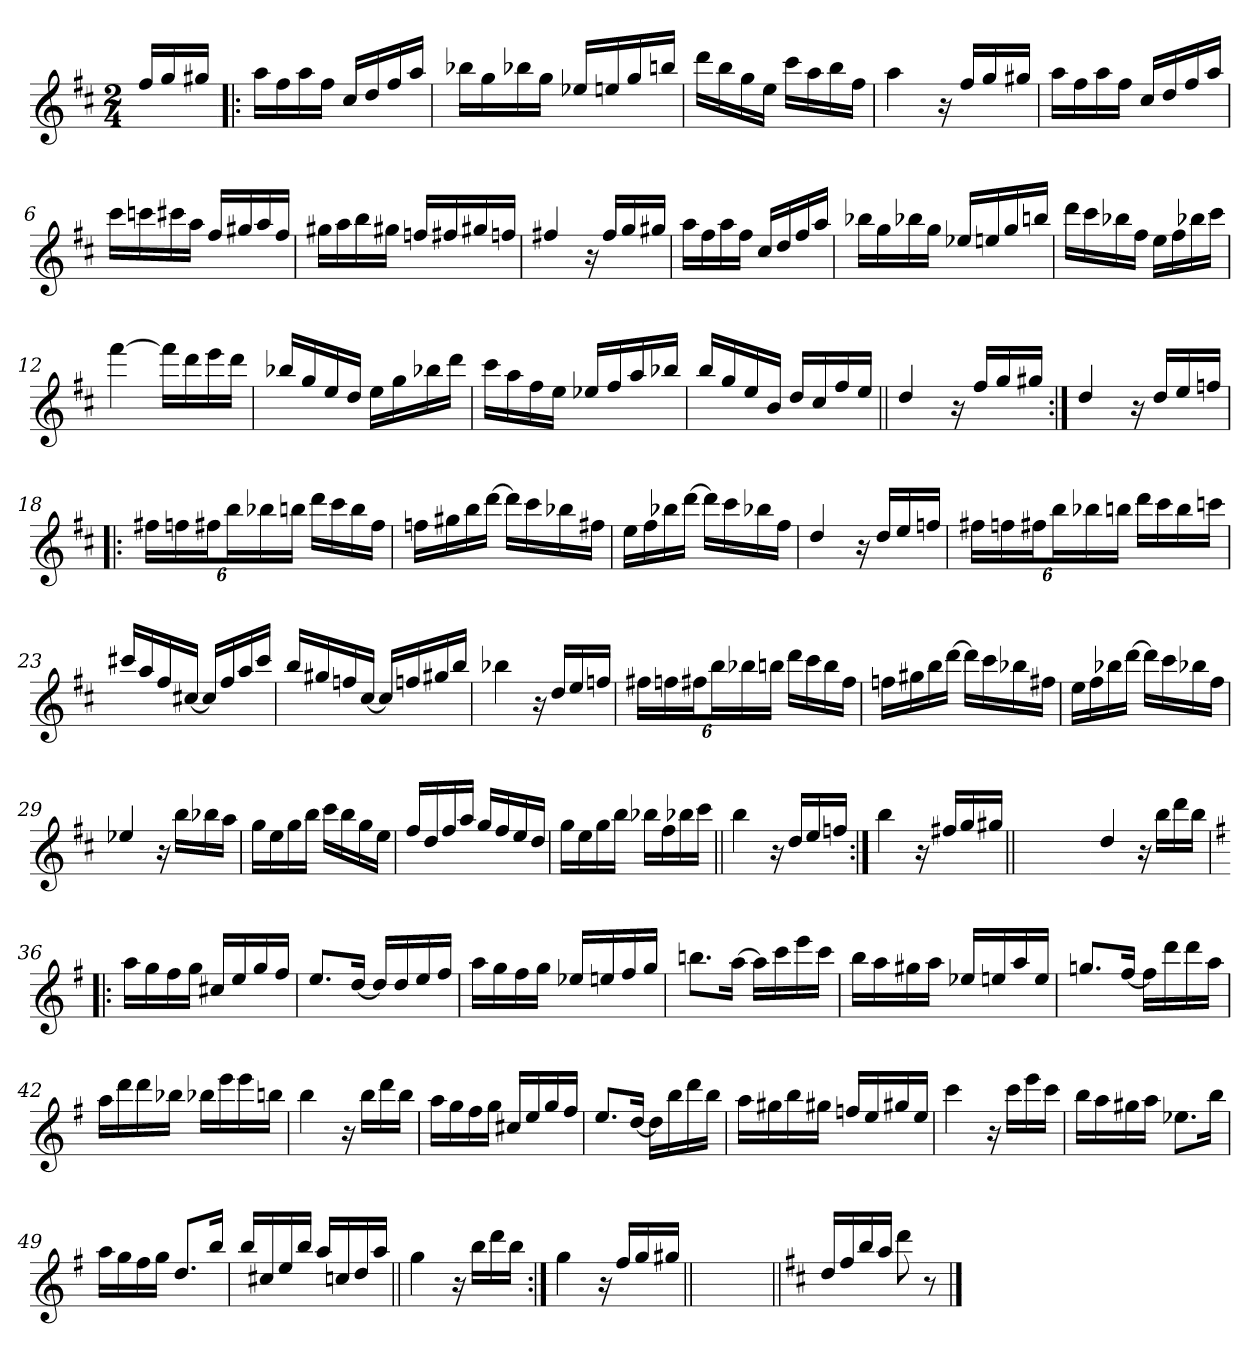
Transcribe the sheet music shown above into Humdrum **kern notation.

**kern
*part1
*staff1
*clefG2
*k[f#c#]
*D:
*M2/4
=
16ff#/LL
16gg/
16gg#X/JJ
=1!|:
16aa\LL
16ff#\
16aa\
16ff#\JJ
16cc#/LL
16dd/
16ff#/
16aa/JJ
=2
16bb-X\LL
16gg\
16bb-X\
16gg\JJ
16ee-X/LL
16een/
16gg/
16bbn/JJ
=3
16ddd\LL
16bb\
16gg\
16ee\JJ
16ccc#\LL
16aa\
16bb\
16ff#\JJ
=4
4aa\
16r
16ff#/LL
16gg/
16gg#X/JJ
!!LO:LB:g=z
=5
16aa\LL
16ff#\
16aa\
16ff#\JJ
16cc#/LL
16dd/
16ff#/
16aa/JJ
=6
16ccc#\LL
16cccn\
16ccc#X\
16aa\JJ
16ff#/LL
16gg#X/
16aa/
16ff#/JJ
=7
16gg#X\LL
16aa\
16bb\
16gg#X\JJ
16ffn/LL
16ff#X/
16gg#X/
16ffn/JJ
=8
4ff#X/
16r
16ff#/LL
16gg/
16gg#X/JJ
!!LO:LB:g=z
=9
16aa\LL
16ff#\
16aa\
16ff#\JJ
16cc#/LL
16dd/
16ff#/
16aa/JJ
=10
16bb-X\LL
16gg\
16bb-X\
16gg\JJ
16ee-X/LL
16een/
16gg/
16bbn/JJ
=11
16ddd\LL
16ccc#\
16bb-X\
16ff#\JJ
16ee\LL
16ff#\
16bb-X\
16ccc#\JJ
=12
[4fff#\
16fff#\LL]
16ddd\
16eee\
16ddd\JJ
!!LO:LB:g=z
=13
16bb-X/LL
16gg/
16ee/
16dd/JJ
16ee\LL
16gg\
16bb-X\
16ddd\JJ
=14
16ccc#\LL
16aa\
16ff#\
16ee\JJ
16ee-X/LL
16ff#/
16aa/
16bb-X/JJ
=15
16bb/LL
16gg/
16ee/
16b/JJ
16dd/LL
16cc#/
16ff#/
16ee/JJ
=16||
4dd/
16r
16ff#/LL
16gg/
16gg#X/JJ
!!LO:LB:g=z
=17:|!
4dd/
16r
16dd/LL
16ee/
16ffn/JJ
=18!|:
24ff#X\LL
24ffn\
24ff#X\J
24bb\L
24bb-X\
24bbn\JJ
16ddd\LL
16ccc#\
16bb\
16ff#\JJ
=19
16ffn\LL
16gg#X\
16bb\
[16ddd\JJ
16ddd\LL]
16ccc#\
16bb-X\
16ff#X\JJ
=20
16ee\LL
16ff#\
16bb-X\
[16ddd\JJ
16ddd\LL]
16ccc#\
16bb-X\
16ff#\JJ
!!LO:LB:g=z
=21
4dd/
16r
16dd/LL
16ee/
16ffn/JJ
=22
24ff#X\LL
24ffn\
24ff#X\J
24bb\L
24bb-X\
24bbn\JJ
16ddd\LL
16ccc#\
16bb\
16cccn\JJ
=23
16ccc#X/LL
16aa/
16ff#/
[16cc#X/JJ
16cc#/LL]
16ff#/
16aa/
16ccc#/JJ
=24
16bb/LL
16gg#X/
16ffn/
[16cc#/JJ
16cc#/LL]
16ffn/
16gg#X/
16bb/JJ
!!LO:LB:g=z
=25
4bb-X\
16r
16dd/LL
16ee/
16ffn/JJ
=26
24ff#X\LL
24ffn\
24ff#X\J
24bb\L
24bb-X\
24bbn\JJ
16ddd\LL
16ccc#\
16bb\
16ff#\JJ
=27
16ffn\LL
16gg#X\
16bb\
[16ddd\JJ
16ddd\LL]
16ccc#\
16bb-X\
16ff#X\JJ
=28
16ee\LL
16ff#\
16bb-X\
[16ddd\JJ
16ddd\LL]
16ccc#\
16bb-X\
16ff#\JJ
!!LO:LB:g=z
=29
4ee-X/
16r
16bb\LL
16bb-X\
16aa\JJ
=30
16gg\LL
16ee\
16gg\
16bb\JJ
16ccc#\LL
16bb\
16gg\
16ee\JJ
=31
16ff#/LL
16dd/
16ff#/
16aa/JJ
16gg/LL
16ff#/
16ee/
16dd/JJ
=32
16gg\LL
16ee\
16gg\
16bb\JJ
16bb-X\LL
16ff#\
16bb-X\
16ccc#\JJ
!!LO:LB:g=z
=33||
4bb\
16r
16dd/LL
16ee/
16ffn/JJ
=34:|!
4bb\
16r
16ff#X/LL
16gg/
16gg#X/JJ
=34X341||
2ryy
!!LO:PB:g=z
=35-
4dd/
16r
16bb\LL
16ddd\
16bb\JJ
=36!|:
*k[f#]
*G:
16aa\LL
16gg\
16ff#\
16gg\JJ
16cc#X/LL
16ee/
16gg/
16ff#/JJ
=37
8.ee/L
[16dd/Jk
16dd/LL]
16dd/
16ee/
16ff#/JJ
=38
16aa\LL
16gg\
16ff#\
16gg\JJ
16ee-X/LL
16een/
16ff#/
16gg/JJ
!!LO:LB:g=z
=39
8.bbn\L
[16aa\Jk
16aa\LL]
16ccc\
16eee\
16ccc\JJ
=40
16bb\LL
16aa\
16gg#X\
16aa\JJ
16ee-X/LL
16een/
16aa/
16ee/JJ
=41
8.ggn/L
[16ff#/Jk
16ff#\LL]
16ddd\
16ddd\
16aa\JJ
=42
16aa\LL
16ddd\
16ddd\
16bb-X\JJ
16bb-X\LL
16eee\
16eee\
16bbn\JJ
!!LO:LB:g=z
=43
4bb\
16r
16bb\LL
16ddd\
16bb\JJ
=44
16aa\LL
16gg\
16ff#\
16gg\JJ
16cc#X/LL
16ee/
16gg/
16ff#/JJ
=45
8.ee/L
[16dd/Jk
16dd\LL]
16bb\
16ddd\
16bb\JJ
=46
16aa\LL
16gg#X\
16bb\
16gg#X\JJ
16ffn/LL
16ee/
16gg#X/
16ee/JJ
!!LO:LB:g=z
=47
4ccc\
16r
16ccc\LL
16eee\
16ccc\JJ
=48
16bb\LL
16aa\
16gg#X\
16aa\JJ
8.ee-X\L
16bb\Jk
=49
16aa\LL
16gg\
16ff#\
16gg\JJ
8.dd/L
16bb/Jk
=50
16bb/LL
16cc#X/
16ee/
16bb/JJ
16aa/LL
16ccn/
16dd/
16aa/JJ
!!LO:LB:g=z
=51||
4gg\
16r
16bb\LL
16ddd\
16bb\JJ
=52:|!
4gg\
16r
16ff#/LL
16gg/
16gg#X/JJ
=52X522||
2ryy
=53||
*k[f#c#]
*D:
16dd/LL
16ff#/
16bb/
16aa/JJ
8ddd\
8r
==
*-
